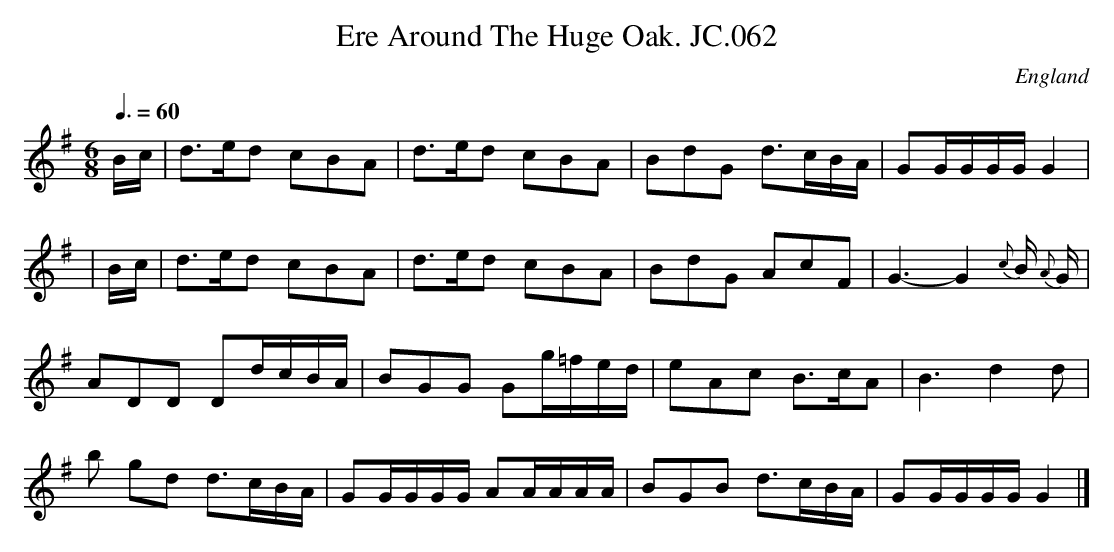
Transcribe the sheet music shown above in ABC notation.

X:1
T:Ere Around The Huge Oak. JC.062
O:England
M:6/8
L:1/8
Q:3/8=60
K:G major
B/c/|d>ed cBA|d>ed cBA|\
BdG d3/2c/B/A/|GG/G/G/G/ G2|!
|B/c/|d>ed cBA|d>ed cBA|BdG AcF|G3-G2{c}B/ {A}G/|!
ADD Dd/c/B/A/|BGG Gg/=f/e/d/|eAc B>cA|B3d2d|!
b gd d3/2-c/B/A/|GG/G/G/G/ AA/A/A/A/|\
BGB d3/2-c/B/A/|GG/G/G/G/G2|]
